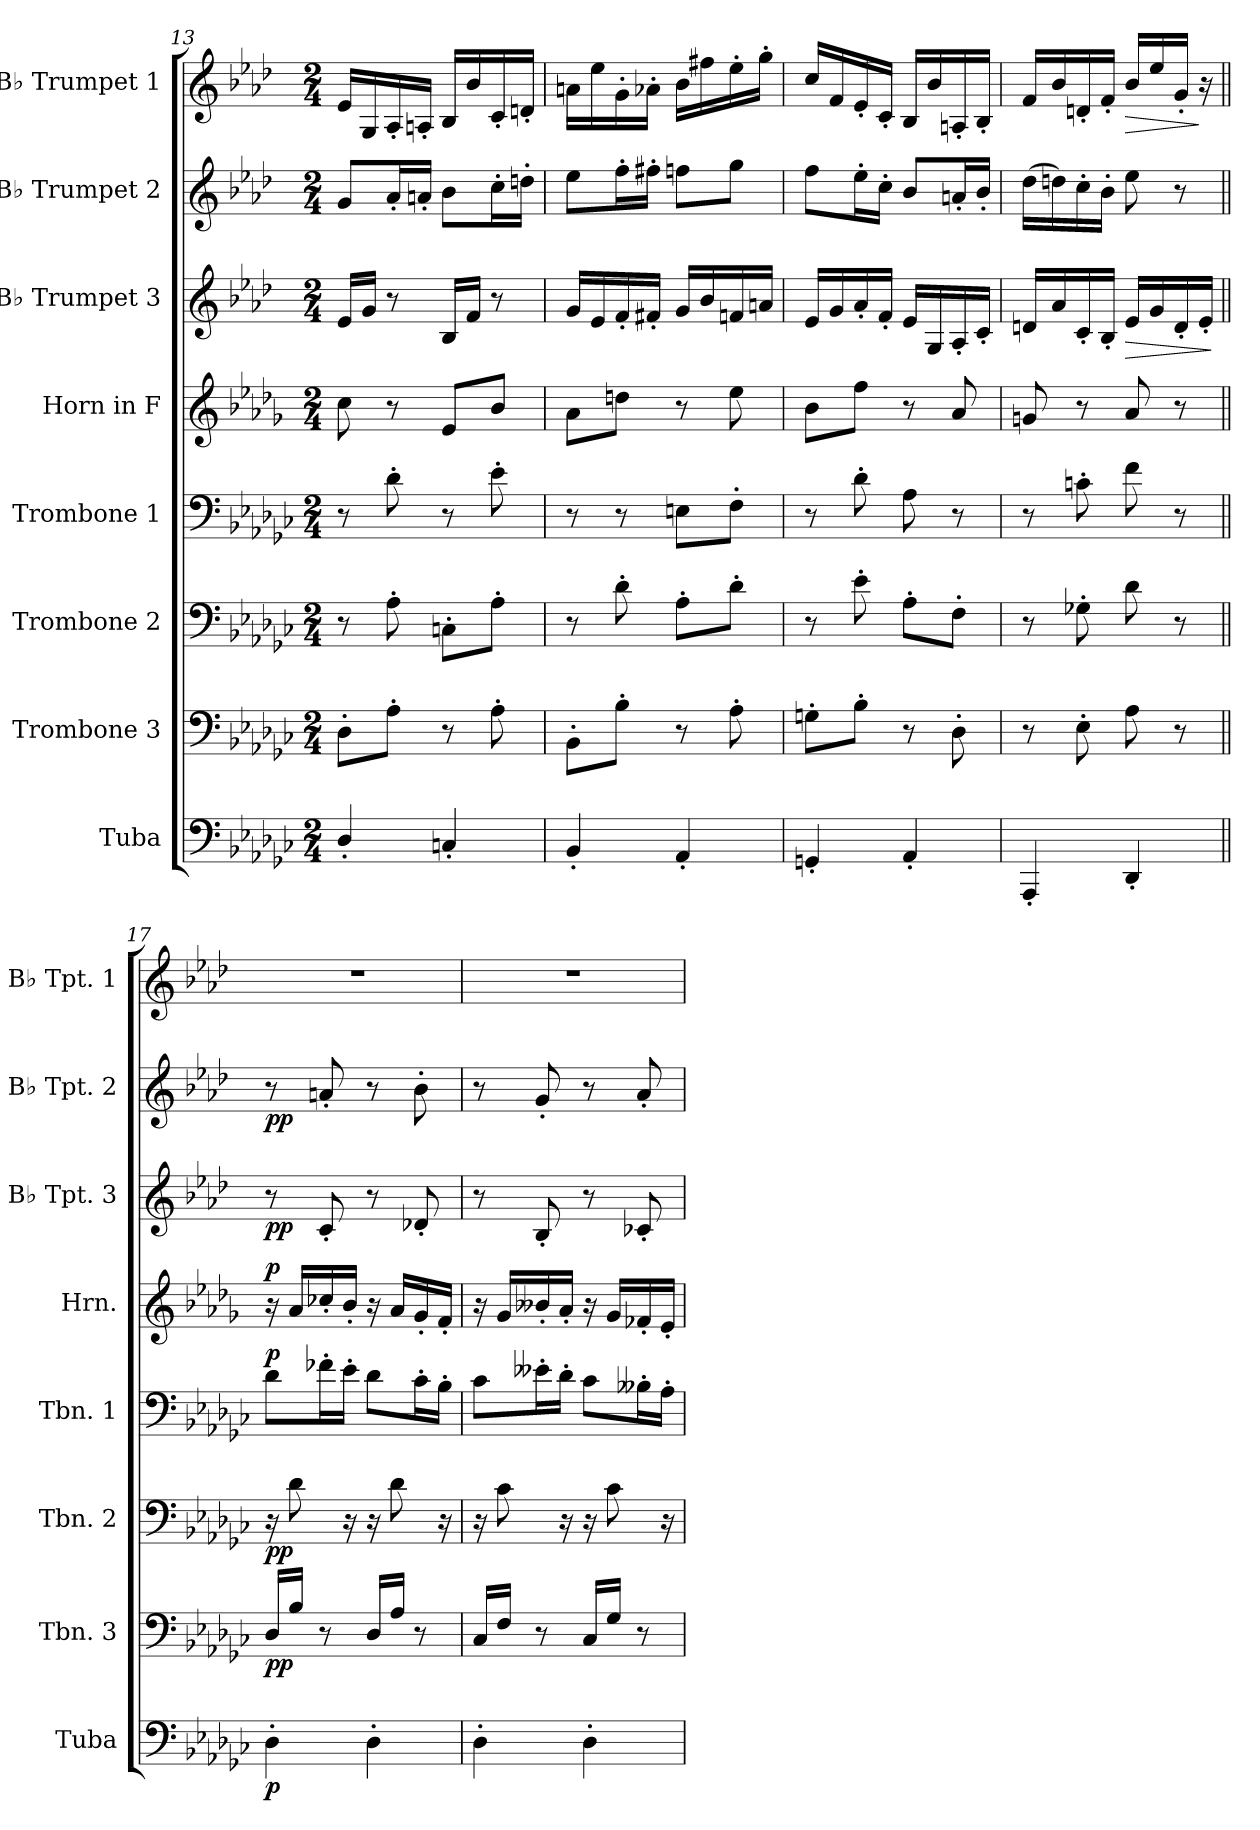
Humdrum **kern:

**kern	**dynam	**kern	**dynam	**kern	**dynam	**kern	**dynam	**kern	**dynam	**kern	**dynam	**kern	**dynam	**kern	**dynam
*part8	*part8	*part7	*part7	*part6	*part6	*part5	*part5	*part4	*part4	*part3	*part3	*part2	*part2	*part1	*part1
*staff8	*staff8	*staff7	*staff7	*staff6	*staff6	*staff5	*staff5	*staff4	*staff4	*staff3	*staff3	*staff2	*staff2	*staff1	*staff1
*I"Tuba	*	*I"Trombone 3	*	*I"Trombone 2	*	*I"Trombone 1	*	*I"Horn in F	*	*I"B♭ Trumpet 3	*	*I"B♭ Trumpet 2	*	*I"B♭ Trumpet 1	*
*I'Tuba	*	*I'Tbn. 3	*	*I'Tbn. 2	*	*I'Tbn. 1	*	*I'Hrn.	*	*I'B♭ Tpt. 3	*	*I'B♭ Tpt. 2	*	*I'B♭ Tpt. 1	*
*clefF4	*	*clefF4	*	*clefF4	*	*clefF4	*	*clefG2	*	*clefG2	*	*clefG2	*	*clefG2	*
*	*	*	*	*	*	*	*	*ITrd4c7	*	*ITrd1c2	*	*ITrd1c2	*	*ITrd1c2	*
*k[b-e-a-d-g-c-]	*	*k[b-e-a-d-g-c-]	*	*k[b-e-a-d-g-c-]	*	*k[b-e-a-d-g-c-]	*	*k[b-e-a-d-g-c-]	*	*k[b-e-a-d-g-c-]	*	*k[b-e-a-d-g-c-]	*	*k[b-e-a-d-g-c-]	*
*M2/4	*	*M2/4	*	*M2/4	*	*M2/4	*	*M2/4	*	*M2/4	*	*M2/4	*	*M2/4	*
=13	=13	=13	=13	=13	=13	=13	=13	=13	=13	=13	=13	=13	=13	=13	=13
4D-'/	.	8D-'\L	.	8r	.	8r	.	8f\	.	16d-/LL	.	8f/L	.	16d-/LL	.
.	.	.	.	.	.	.	.	.	.	16f/JJ	.	.	.	16F/	.
.	.	8A-'\J	.	8A-'\	.	8d-'\	.	8r	.	8r	.	16g-'/L	.	16G-'/	.
.	.	.	.	.	.	.	.	.	.	.	.	16gn'/JJ	.	16Gn'/JJ	.
4Cn'/	.	8r	.	8Cn'\L	.	8r	.	8A-/L	.	16A-/LL	.	8a-\L	.	16A-/LL	.
.	.	.	.	.	.	.	.	.	.	16e-/JJ	.	.	.	16a-/	.
.	.	8A-'\	.	8A-'\J	.	8e-'\	.	8e-/J	.	8r	.	16b-'\L	.	16B-'/	.
.	.	.	.	.	.	.	.	.	.	.	.	16ccn'\JJ	.	16cn'/JJ	.
=14	=14	=14	=14	=14	=14	=14	=14	=14	=14	=14	=14	=14	=14	=14	=14
4BB-'/	.	8BB-'\L	.	8r	.	8r	.	8d-\L	.	16f/LL	.	8dd-\L	.	16gn\LL	.
.	.	.	.	.	.	.	.	.	.	16d-/	.	.	.	16dd-\	.
.	.	8B-'\J	.	8d-'\	.	8r	.	8gn\J	.	16e-'/	.	16ee-'\L	.	16f'\	.
.	.	.	.	.	.	.	.	.	.	16en'/JJ	.	16een'\JJ	.	16g-X'\JJ	.
4AA-'/	.	8r	.	8A-'\L	.	8En\L	.	8r	.	16f/LL	.	8ee-X\L	.	16a-\LL	.
.	.	.	.	.	.	.	.	.	.	16a-/	.	.	.	16een\	.
.	.	8A-'\	.	8d-'\J	.	8F'\J	.	8a-\	.	16e-X/	.	8ff\J	.	16dd-'\	.
.	.	.	.	.	.	.	.	.	.	16gn/JJ	.	.	.	16ff'\JJ	.
=15	=15	=15	=15	=15	=15	=15	=15	=15	=15	=15	=15	=15	=15	=15	=15
4GGn'/	.	8Gn'\L	.	8r	.	8r	.	8e-\L	.	16d-/LL	.	8ee-\L	.	16b-/LL	.
.	.	.	.	.	.	.	.	.	.	16f/	.	.	.	16e-/	.
.	.	8B-'\J	.	8e-'\	.	8d-'\	.	8b-\J	.	16g-'/	.	16dd-'\L	.	16d-'/	.
.	.	.	.	.	.	.	.	.	.	16e-'/JJ	.	16b-'\JJ	.	16B-'/JJ	.
4AA-'/	.	8r	.	8A-'\L	.	8A-\	.	8r	.	16d-/LL	.	8a-/L	.	16A-/LL	.
.	.	.	.	.	.	.	.	.	.	16F/	.	.	.	16a-/	.
.	.	8D-'\	.	8F'\J	.	8r	.	8d-/	.	16G-'/	.	16gn'/L	.	16Gn'/	.
.	.	.	.	.	.	.	.	.	.	16B-'/JJ	.	16a-'/JJ	.	16A-'/JJ	.
!!LO:LB:g=z
=16	=16	=16	=16	=16	=16	=16	=16	=16	=16	=16	=16	=16	=16	=16	=16
4AAA-'/	.	8r	.	8r	.	8r	.	8cn/	.	16cn/LL	.	(>16cc-\LL	.	16e-/LL	.
.	.	.	.	.	.	.	.	.	.	16g-/	.	16ccn\)	.	16a-/	.
.	.	8E-'\	.	8G-X'\	.	8cn'\	.	8r	.	16B-'/	.	16b-'\	.	16cn'/	.
.	.	.	.	.	.	.	.	.	.	16A-'/JJ	.	16a-'\JJ	.	16e-'/JJ	.
!	!	!	!	!	!	!	!	!	!	!	!LO:HP:b	!	!	!	!LO:HP:b
4DD-'/	.	8A-\	.	8d-\	.	8f\	.	8d-/	.	16d-/LL	>	8dd-\	.	16a-/LL	>
.	.	.	.	.	.	.	.	.	.	16f/	.	.	.	16dd-/	.
.	.	8r	.	8r	.	8r	.	8r	.	16c'/	.	8r	.	16f'/JJ	.
.	.	.	.	.	.	.	.	.	.	16d-'/JJ	.	.	.	16r	]
.	.	.	.	.	.	.	.	.	.	.	]	.	.	.	.
=17||	=17||	=17||	=17||	=17||	=17||	=17||	=17||	=17||	=17||	=17||	=17||	=17||	=17||	=17||	=17||
!	!LO:DY:b	!	!LO:DY:b	!	!LO:DY:b	!	!LO:DY:a	!	!LO:DY:a	!	!LO:DY:b	!	!LO:DY:b	!	!
4D-'\	p	16D-/LL	pp	16r	pp	8d-\L	p	16r	p	8r	pp	8r	pp	2r	.
.	.	16B-/JJ	.	8d-\	.	.	.	16d-/LL	.	.	.	.	.	.	.
.	.	8r	.	.	.	16f-X'\L	.	16f-X'/	.	8B-'/	.	8gn'/	.	.	.
.	.	.	.	16r	.	16e-'\JJ	.	16e-'/JJ	.	.	.	.	.	.	.
4D-'\	.	16D-/LL	.	16r	.	8d-\L	.	16r	.	8r	.	8r	.	.	.
.	.	16A-/JJ	.	8d-\	.	.	.	16d-/LL	.	.	.	.	.	.	.
.	.	8r	.	.	.	16c-'\L	.	16c-'/	.	8c-X'/	.	8a-'\	.	.	.
.	.	.	.	16r	.	16B-'\JJ	.	16B-'/JJ	.	.	.	.	.	.	.
=18	=18	=18	=18	=18	=18	=18	=18	=18	=18	=18	=18	=18	=18	=18	=18
4D-'\	.	16C-/LL	.	16r	.	8c-\L	.	16r	.	8r	.	8r	.	2r	.
.	.	16F/JJ	.	8c-\	.	.	.	16c-/LL	.	.	.	.	.	.	.
.	.	8r	.	.	.	16e--X'\L	.	16e--X'/	.	8A-'/	.	8f'/	.	.	.
.	.	.	.	16r	.	16d-'\JJ	.	16d-'/JJ	.	.	.	.	.	.	.
4D-'\	.	16C-/LL	.	16r	.	8c-\L	.	16r	.	8r	.	8r	.	.	.
.	.	16G-/JJ	.	8c-\	.	.	.	16c-/LL	.	.	.	.	.	.	.
.	.	8r	.	.	.	16B--X'\L	.	16B--X'/	.	8B--X'/	.	8g-'/	.	.	.
.	.	.	.	16r	.	16A-'\JJ	.	16A-'/JJ	.	.	.	.	.	.	.
=	=	=	=	=	=	=	=	=	=	=	=	=	=	=	=
*-	*-	*-	*-	*-	*-	*-	*-	*-	*-	*-	*-	*-	*-	*-	*-
